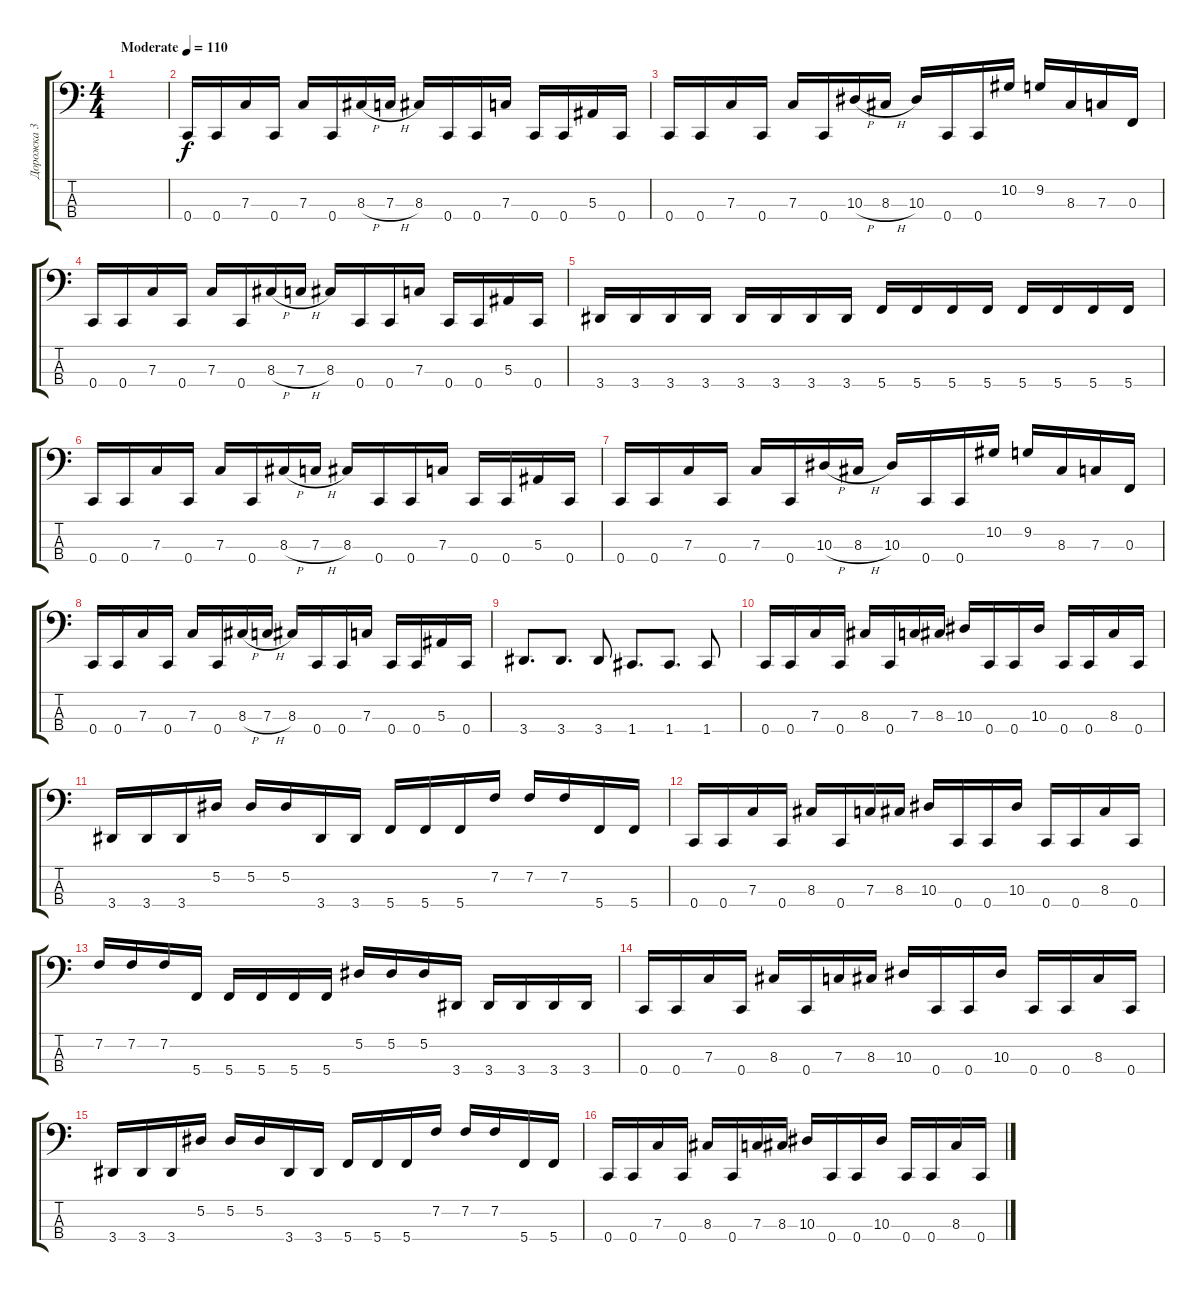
\track ("Дорожка 3" "Дорожка 3") {instrument electricbasspick}
\staff {score tabs}
\tuning (Eb2 Bb1 F1 C1) {hide}
\ts (4 4)
\tempo (110 "Moderate")
\clef f4
\ks c
|
0.4.16 0.4.16 7.3.16 0.4.16 7.3.16 0.4.16 8.3{h}.16 7.3{h}.16 8.3.16 0.4.16 0.4.16 7.3.16 0.4.16 0.4.16 5.3.16 0.4.16 |
0.4.16 0.4.16 7.3.16 0.4.16 7.3.16 0.4.16 10.3{h}.16 8.3{h}.16 10.3.16 0.4.16 0.4.16 10.2.16 9.2.16 8.3.16 7.3.16 0.3.16 |
0.4.16 0.4.16 7.3.16 0.4.16 7.3.16 0.4.16 8.3{h}.16 7.3{h}.16 8.3.16 0.4.16 0.4.16 7.3.16 0.4.16 0.4.16 5.3.16 0.4.16 |
3.4.16 3.4.16 3.4.16 3.4.16 3.4.16 3.4.16 3.4.16 3.4.16 5.4.16 5.4.16 5.4.16 5.4.16 5.4.16 5.4.16 5.4.16 5.4.16 |
0.4.16 0.4.16 7.3.16 0.4.16 7.3.16 0.4.16 8.3{h}.16 7.3{h}.16 8.3.16 0.4.16 0.4.16 7.3.16 0.4.16 0.4.16 5.3.16 0.4.16 |
0.4.16 0.4.16 7.3.16 0.4.16 7.3.16 0.4.16 10.3{h}.16 8.3{h}.16 10.3.16 0.4.16 0.4.16 10.2.16 9.2.16 8.3.16 7.3.16 0.3.16 |
0.4.16 0.4.16 7.3.16 0.4.16 7.3.16 0.4.16 8.3{h}.16 7.3{h}.16 8.3.16 0.4.16 0.4.16 7.3.16 0.4.16 0.4.16 5.3.16 0.4.16 |
3.4.8{d} 3.4.8{d} 3.4.8 1.4.8{d} 1.4.8{d} 1.4.8 |
0.4.16 0.4.16 7.3.16 0.4.16 8.3.16 0.4.16 7.3.16 8.3.16 10.3.16 0.4.16 0.4.16 10.3.16 0.4.16 0.4.16 8.3.16 0.4.16 |
3.4.16 3.4.16 3.4.16 5.2.16 5.2.16 5.2.16 3.4.16 3.4.16 5.4.16 5.4.16 5.4.16 7.2.16 7.2.16 7.2.16 5.4.16 5.4.16 |
0.4.16 0.4.16 7.3.16 0.4.16 8.3.16 0.4.16 7.3.16 8.3.16 10.3.16 0.4.16 0.4.16 10.3.16 0.4.16 0.4.16 8.3.16 0.4.16 |
7.2.16 7.2.16 7.2.16 5.4.16 5.4.16 5.4.16 5.4.16 5.4.16 5.2.16 5.2.16 5.2.16 3.4.16 3.4.16 3.4.16 3.4.16 3.4.16 |
0.4.16 0.4.16 7.3.16 0.4.16 8.3.16 0.4.16 7.3.16 8.3.16 10.3.16 0.4.16 0.4.16 10.3.16 0.4.16 0.4.16 8.3.16 0.4.16 |
3.4.16 3.4.16 3.4.16 5.2.16 5.2.16 5.2.16 3.4.16 3.4.16 5.4.16 5.4.16 5.4.16 7.2.16 7.2.16 7.2.16 5.4.16 5.4.16 |
0.4.16 0.4.16 7.3.16 0.4.16 8.3.16 0.4.16 7.3.16 8.3.16 10.3.16 0.4.16 0.4.16 10.3.16 0.4.16 0.4.16 8.3.16 0.4.16
